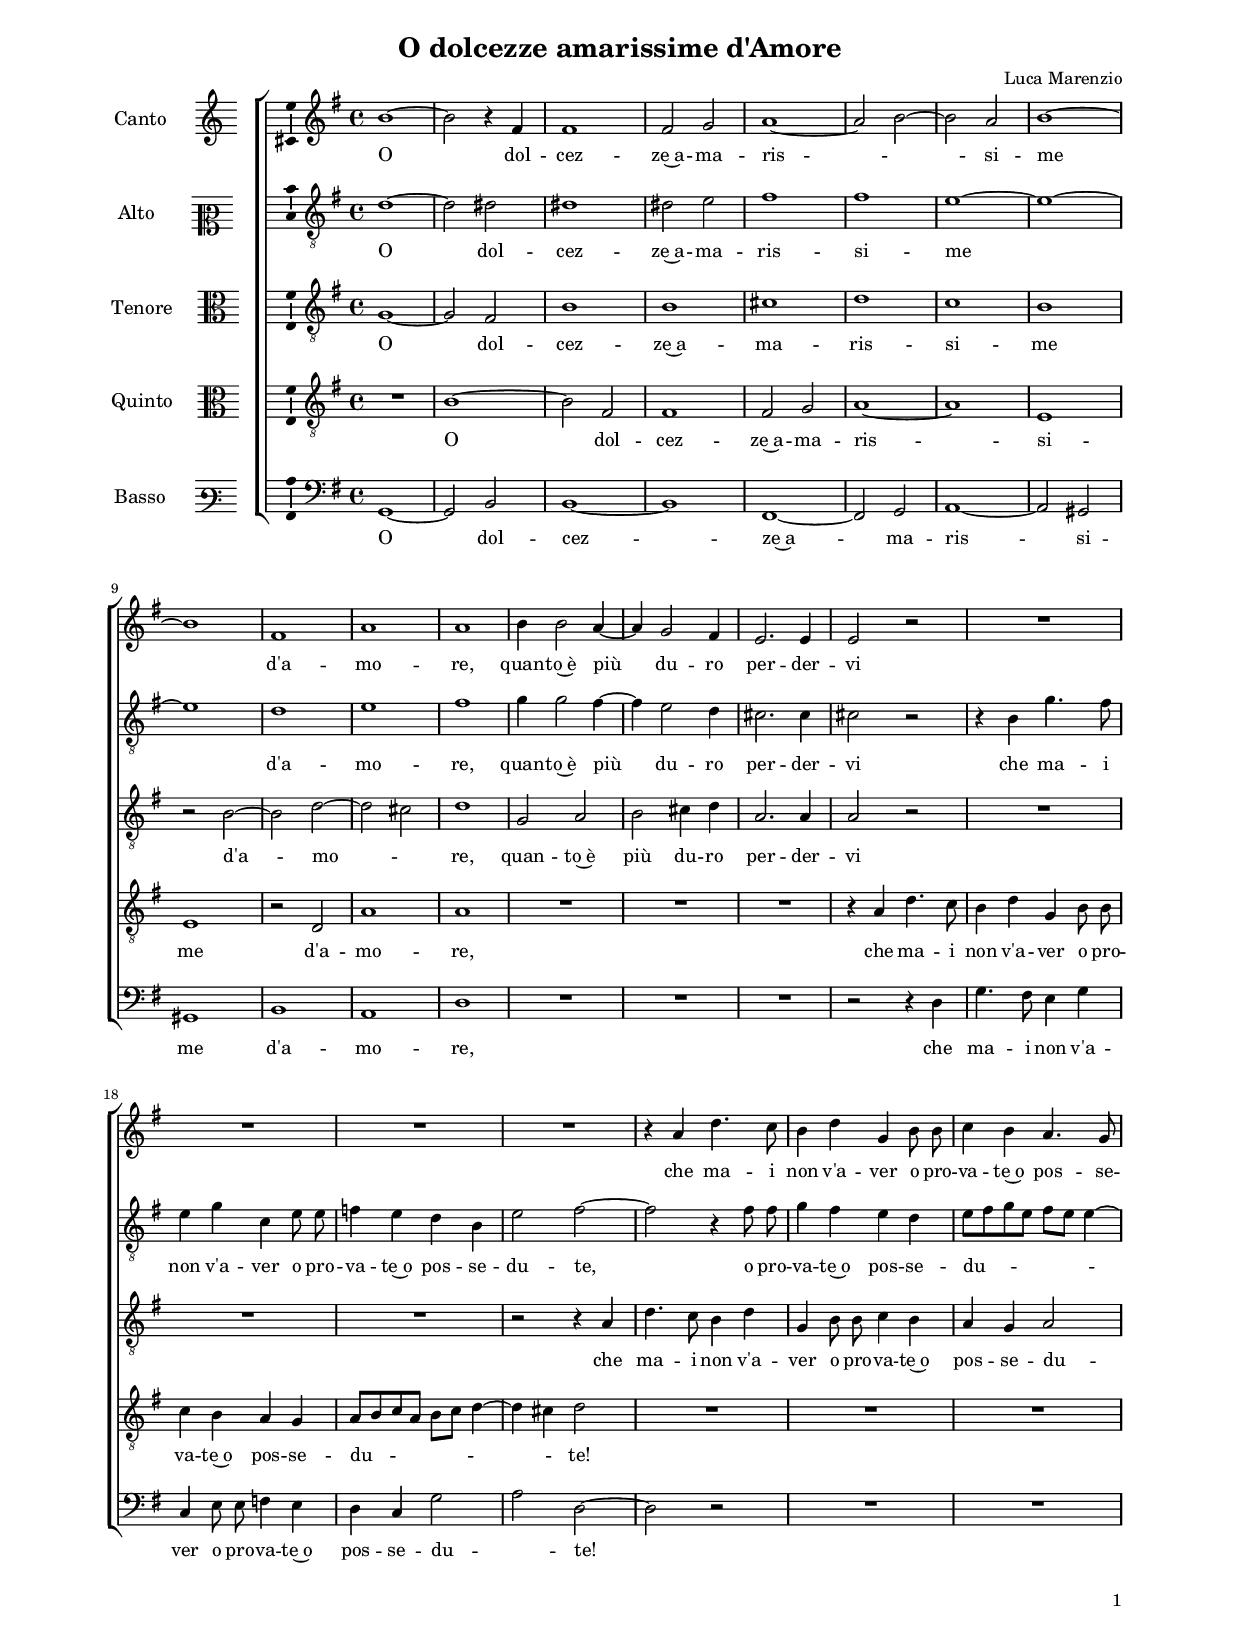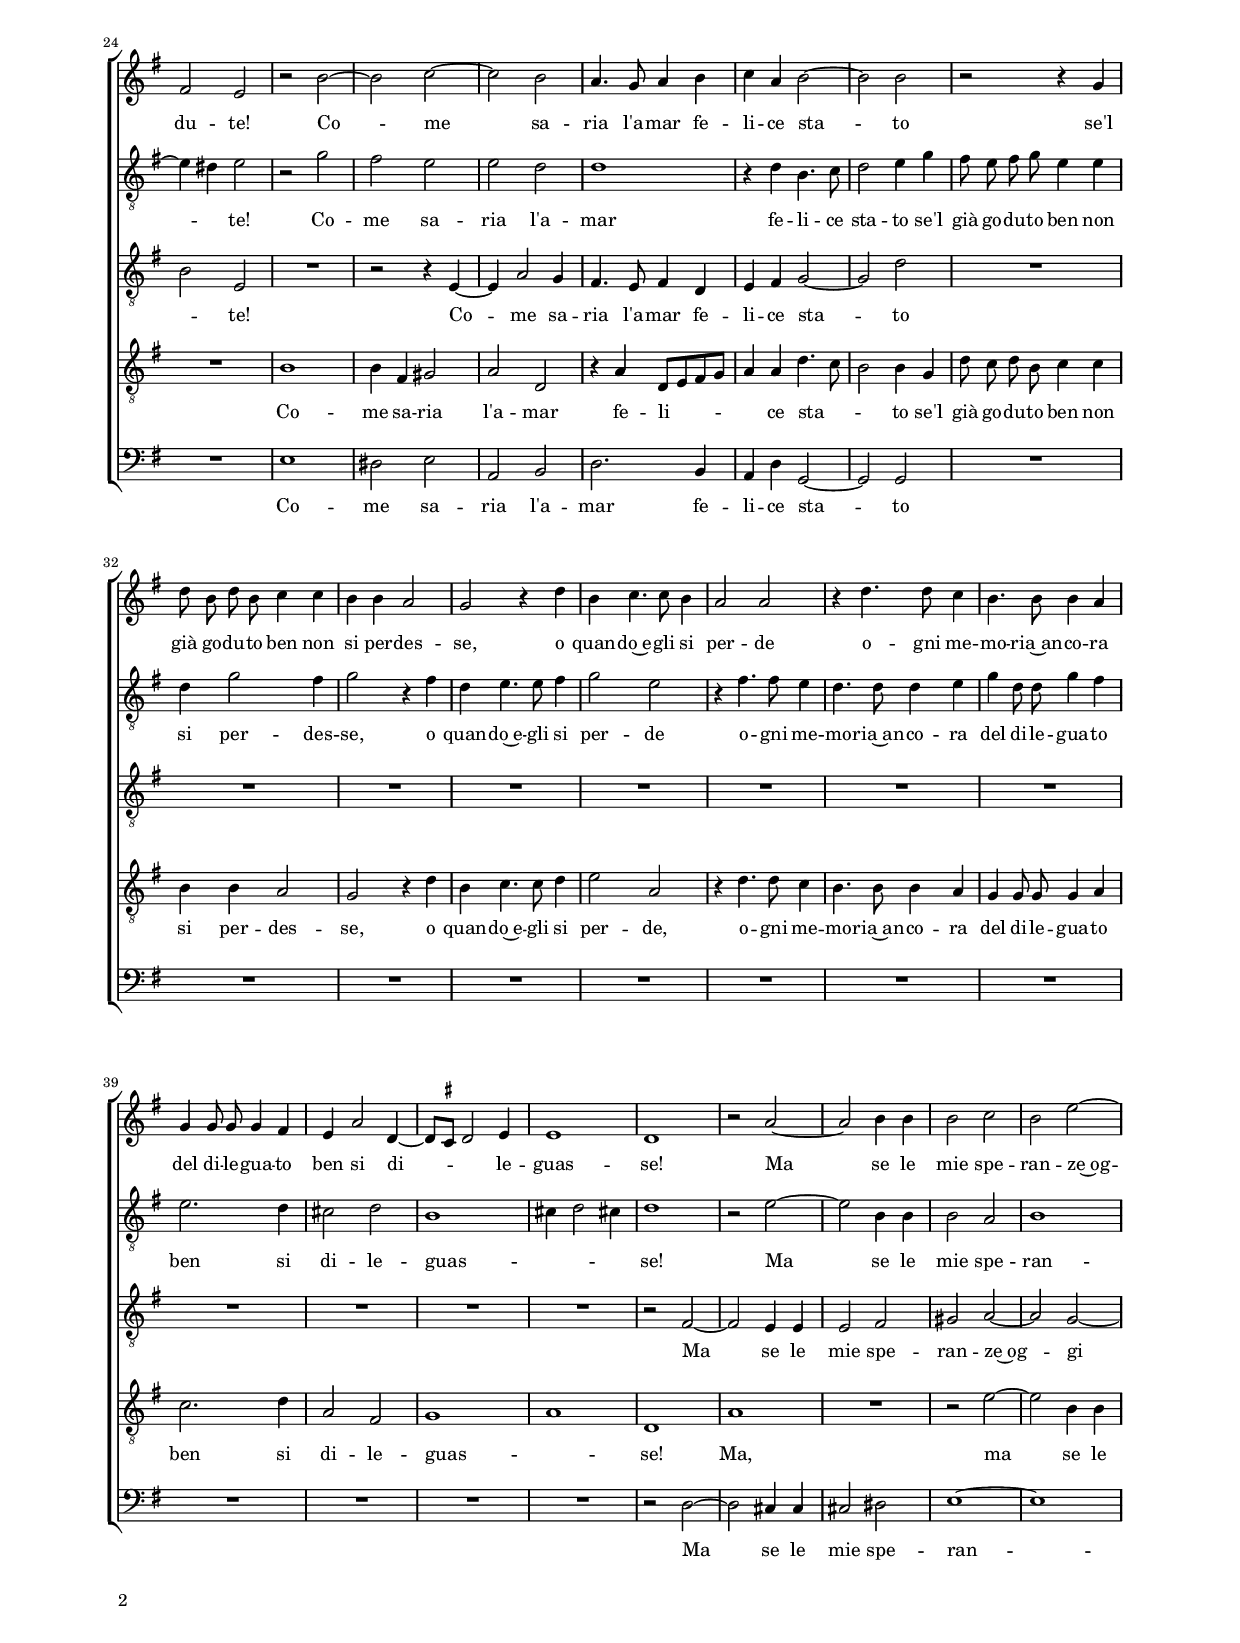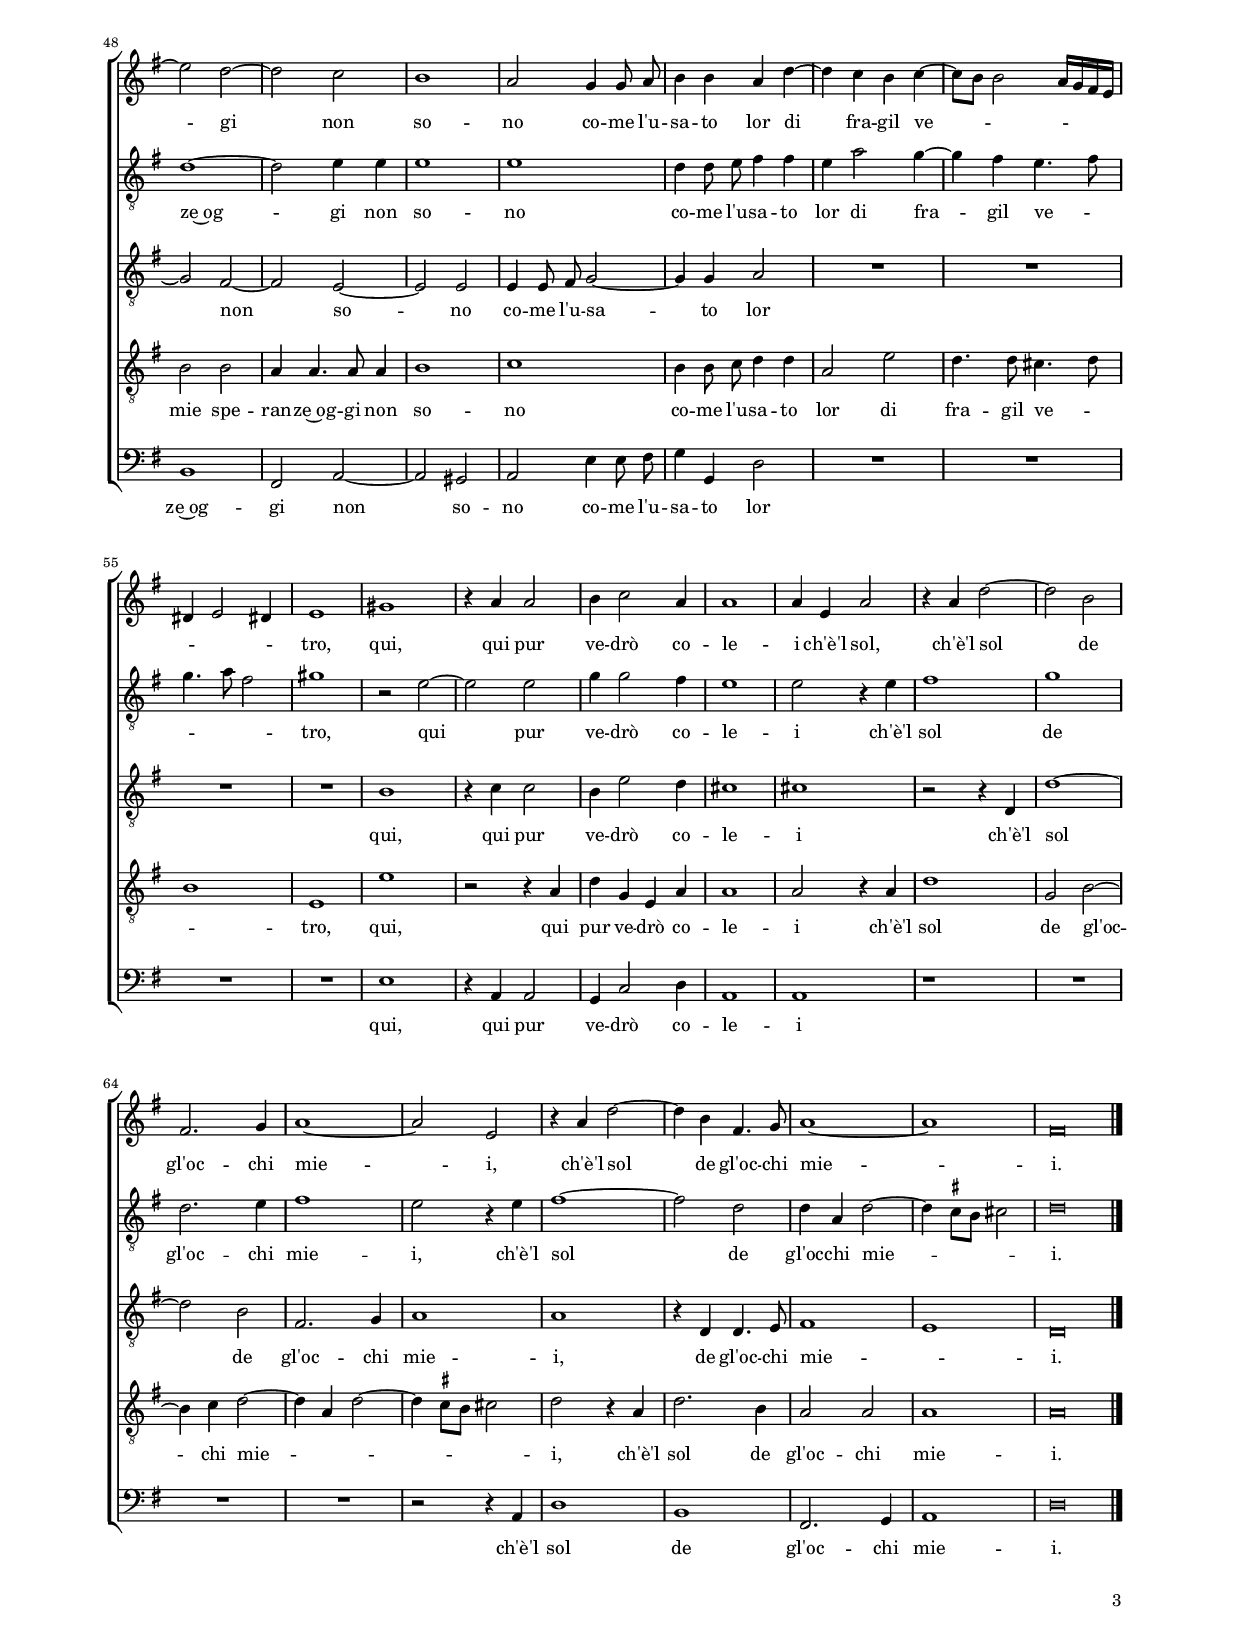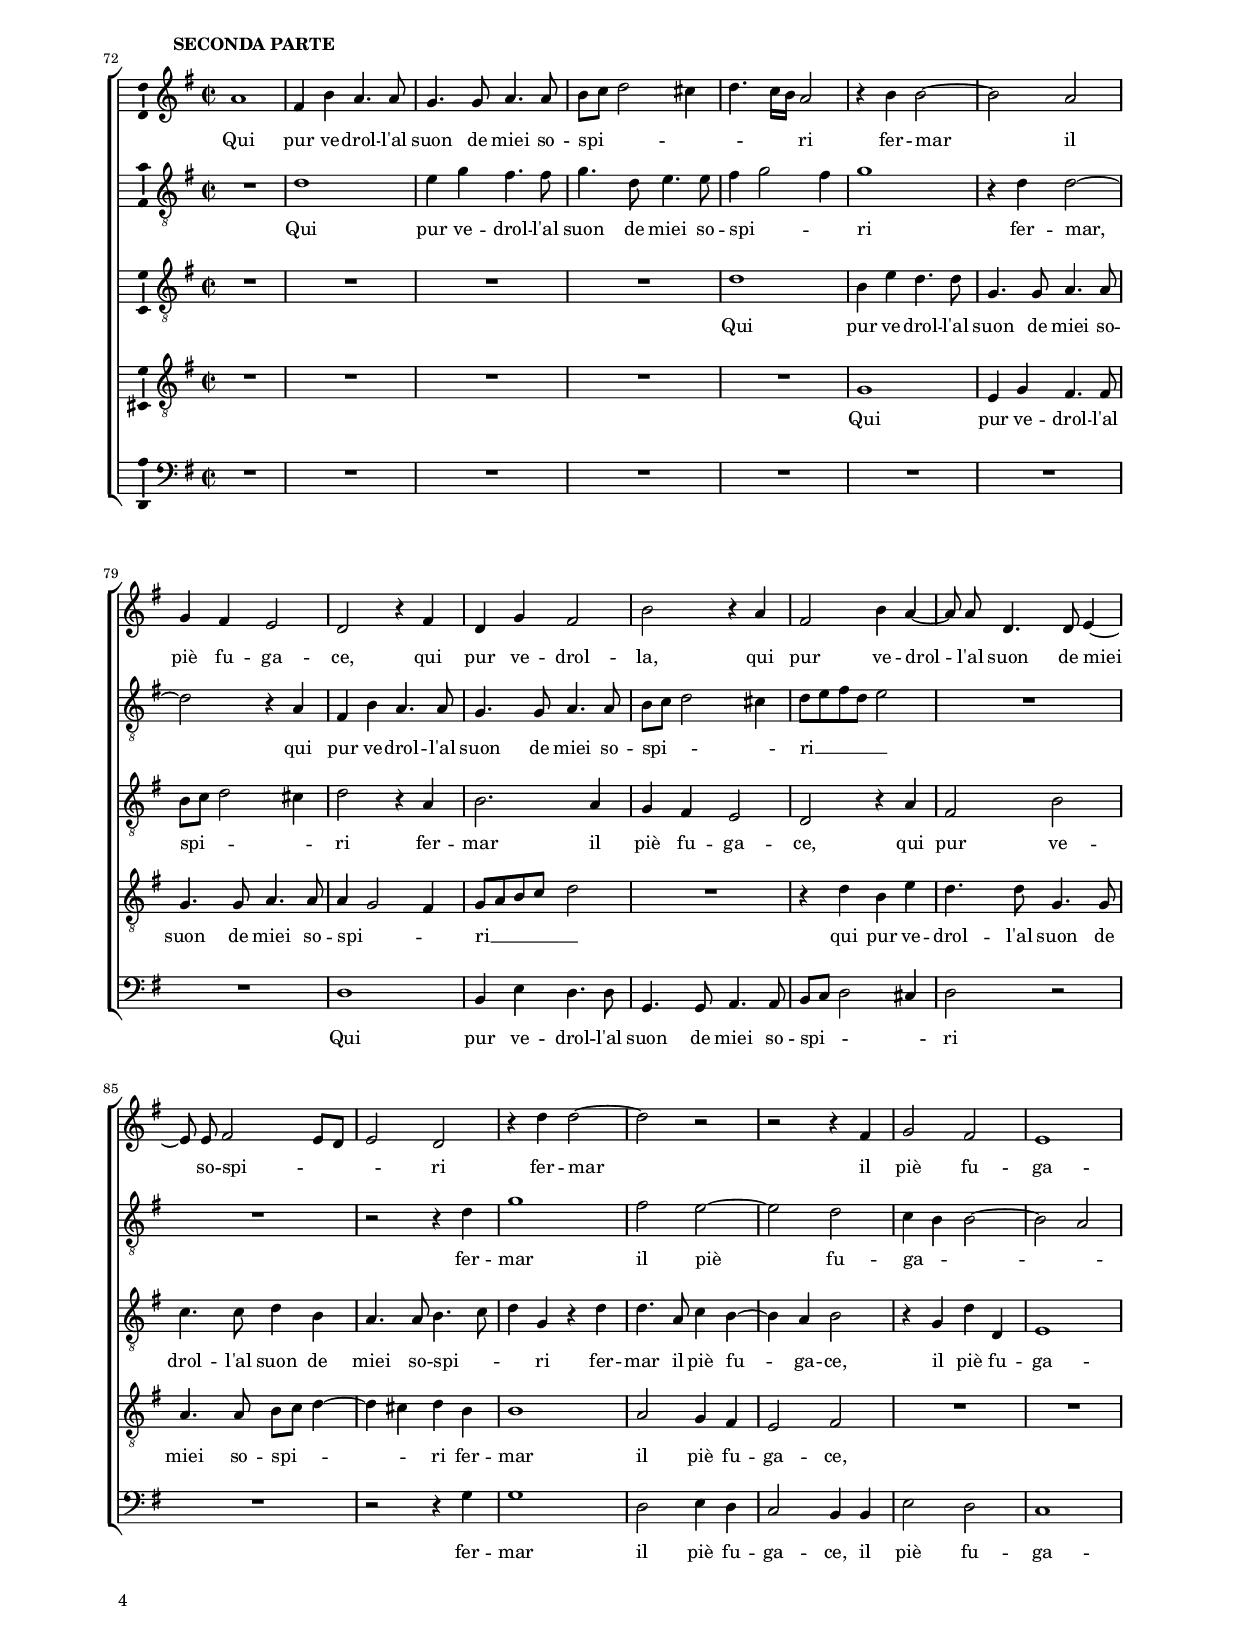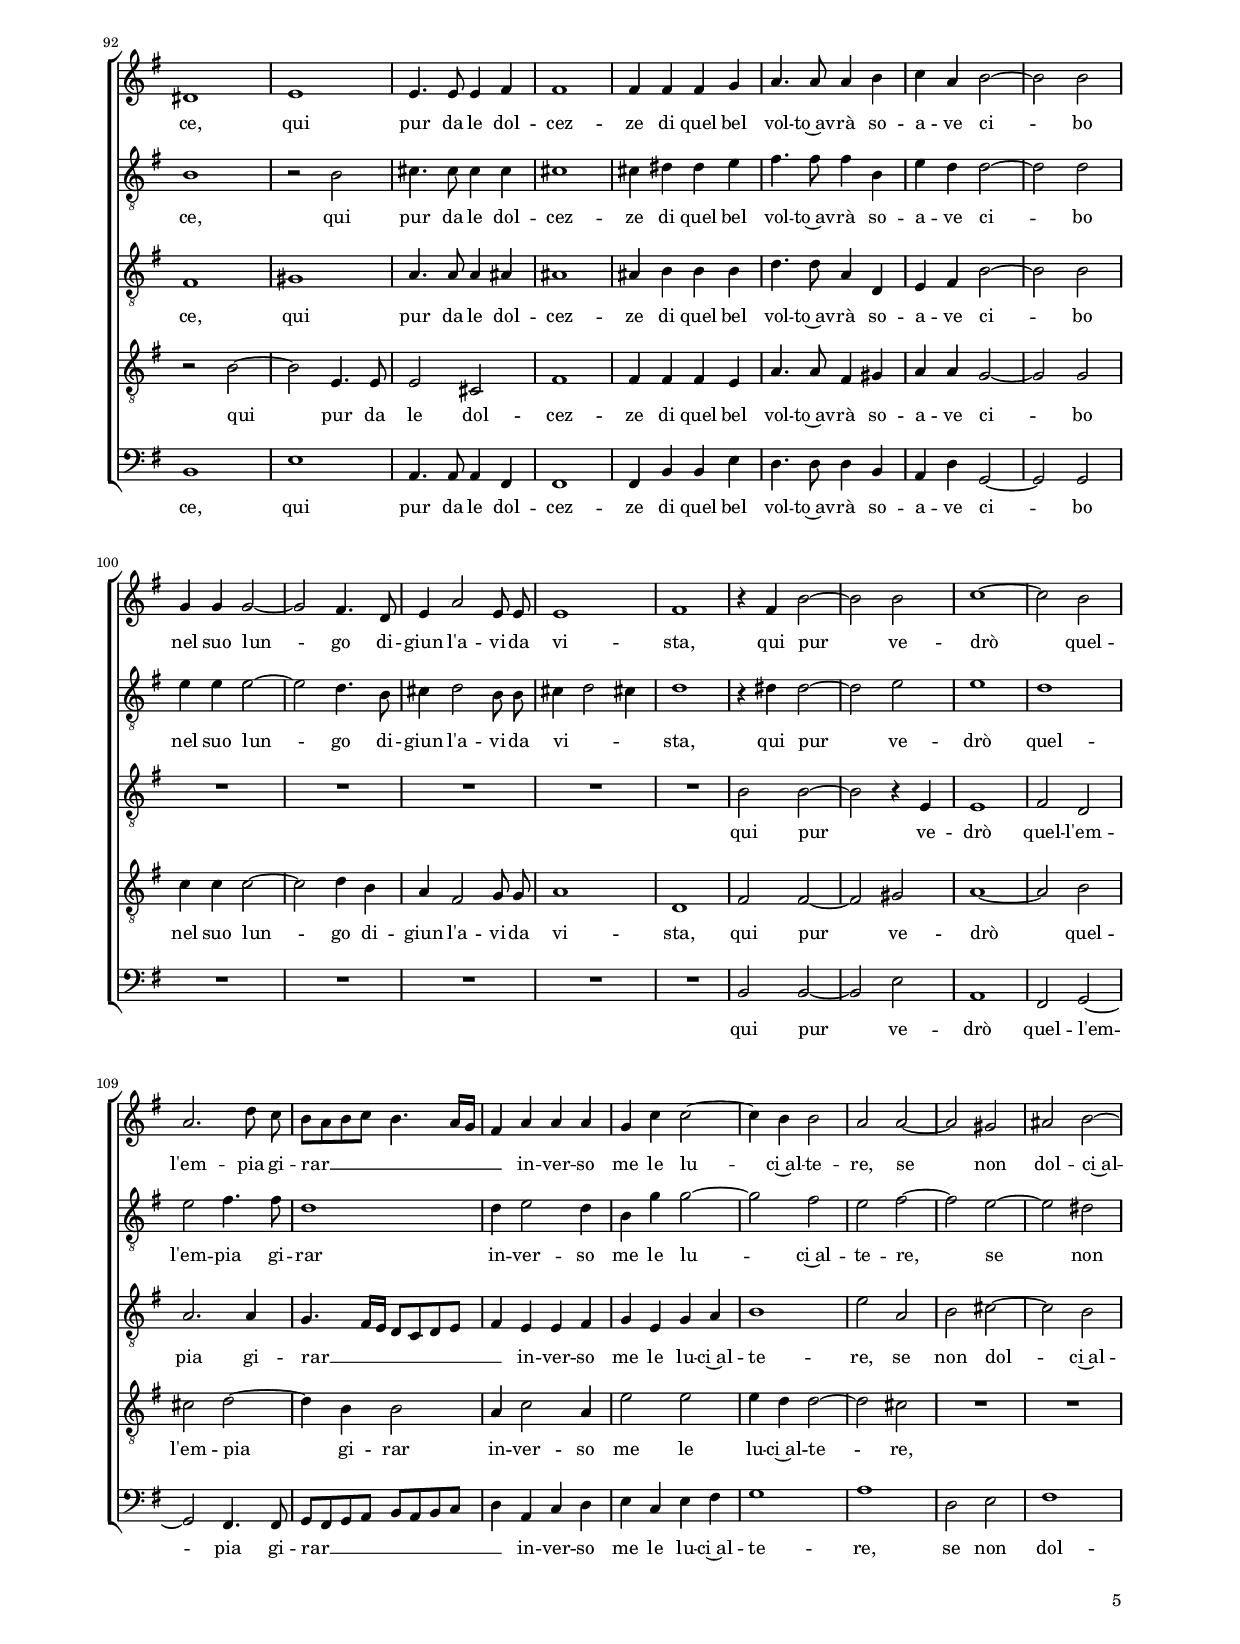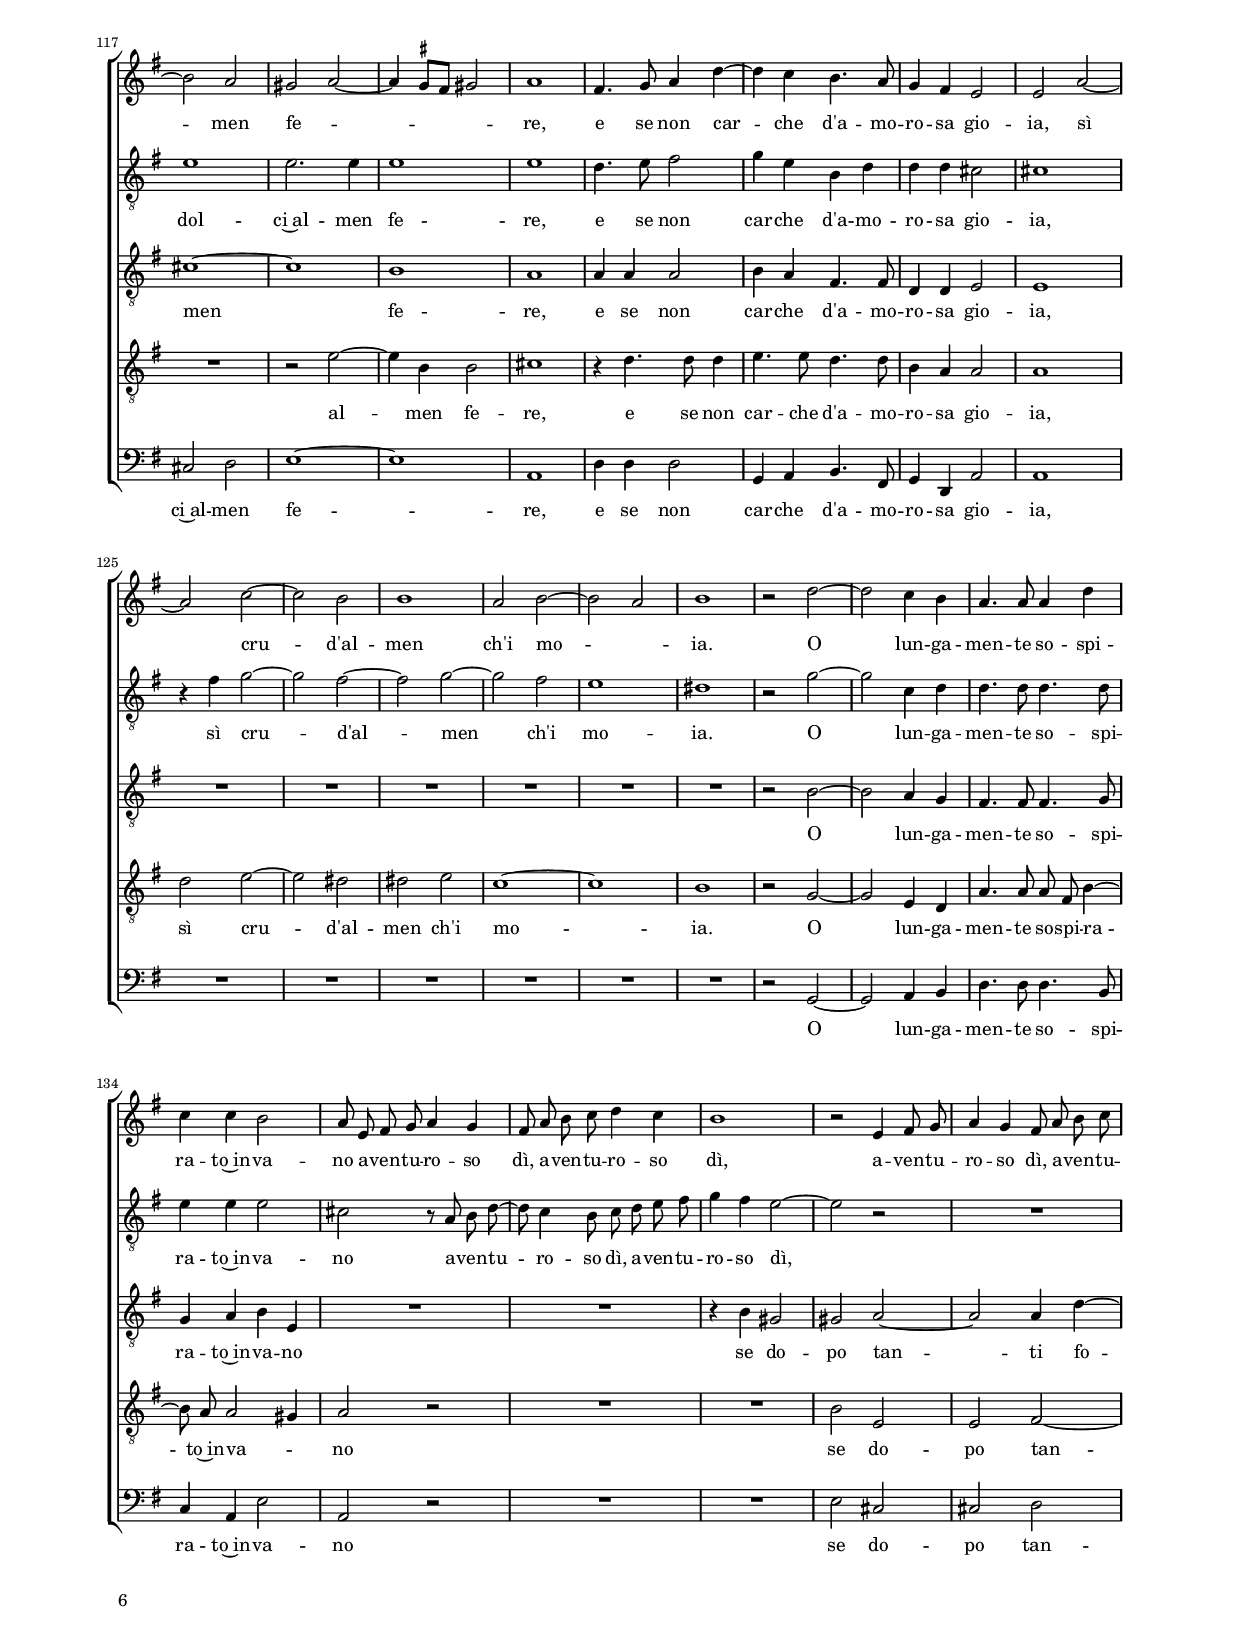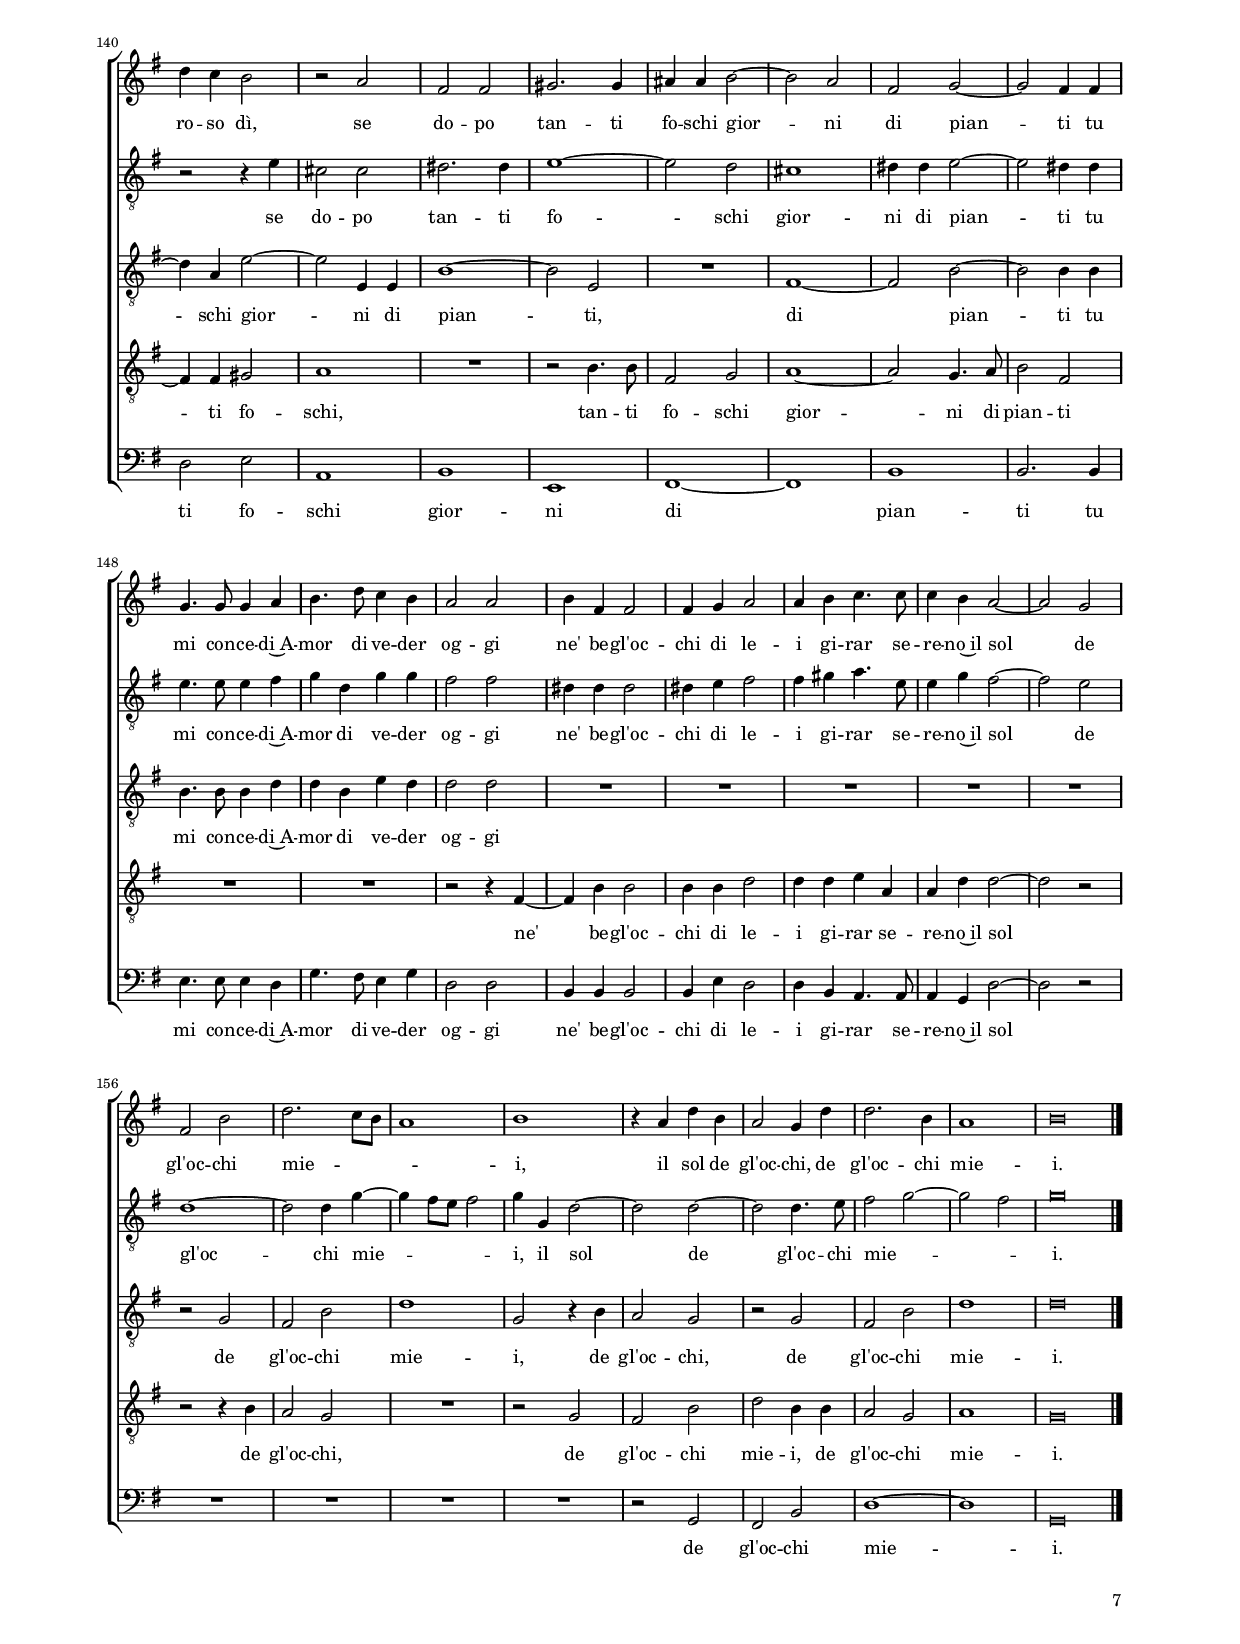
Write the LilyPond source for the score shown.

\header
{
  title="O dolcezze amarissime d'Amore"
  composer="Luca Marenzio"
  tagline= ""
}

\version "2.24.0"
\language deutsch
#(set-global-staff-size 15)
% #(set-default-paper-size "letter")
#(ly:set-option 'point-and-click #f)

	
	ficta = { \once \set suggestAccidentals = ##t }
	
	forget = #(define-music-function (music) (ly:music?) #{
		\accidentalStyle forget
		$music
		\accidentalStyle default
		#})
	


\paper
	{
	top-margin = 1.8 \cm
	bottom-margin = 1.2 \cm
	left-margin = 2 \cm
	right-margin = 2 \cm
	ragged-bottom = ##f
	ragged-last-bottom = ##f
	print-page-number = ##f
	score-system-spacing = #'((basic-distance . 16) (minimum-distance . 14) (padding . 5) (strechability . 150))
	system-system-spacing = #'((basic-distance . 16) (minimum-distance . 14) (padding . 5) (strechability . 150))
		oddFooterMarkup=\markup   \fill-line { "" \fromproperty #'page:page-number-string }
		evenFooterMarkup=\markup  \fill-line { \fromproperty #'page:page-number-string "" }
		last-bottom-spacing = #'((basic-distance . 12) (minimum-distance . 7) (padding . 4))
	systems-per-page = 3
%	page-count = 6
%	min-systems-per-page = 3
	}

global = {
	\key c \major
	\time 4/4 % \set Score.measureLength = #(ly:make-moment 2/1)
		\set Score.tempoHideNote = ##t
		\tempo 2 = 60
		\skip 1*2*35
		\set Score.measureLength = #(ly:make-moment 2/1)
		\skip 1*2 \bar "|."
	}
	

incipitcantus = \markup { \score {
	{
	\set Staff.instrumentName = \markup { \fontsize #1 "Canto" }
	\key c \major
	\clef violin
	s4 \bar ""
	}
	\layout  {
	raggedright = ##t
	indent = 1.8 \cm
	line-width = 2.5 \cm
	\context { \Staff \remove Time_signature_engraver }
	\override Staff.Clef.Y-extent = #'(0 . 0)
	}} \hspace #1 }
	  
	  
incipitaltus = \markup { \score {
	{
	\set Staff.instrumentName = \markup { \fontsize #1 "Alto" }
	\key c \major
	\clef mezzosoprano
	s4 \bar ""
	}
	\layout  {
	raggedright = ##t
	indent = 1.8 \cm
	line-width = 2.5 \cm
	\context { \Staff \remove Time_signature_engraver }
	\override Staff.Clef.Y-extent = #'(0 . 0)
	}} \hspace #1 }


incipittenor = \markup { \score {
	{
	\set Staff.instrumentName = \markup { \fontsize #1 "Tenore" }
	\key c \major
	\clef alto
	s4 \bar ""
	}
	\layout  {
	raggedright = ##t
	indent = 1.8 \cm
	line-width = 2.5 \cm
	\context { \Staff \remove Time_signature_engraver }
	\override Staff.Clef.Y-extent = #'(0 . 0)
	}} \hspace #1 }
	  
	  
incipitquintus = \markup { \score {
	{
	\set Staff.instrumentName = \markup { \fontsize #1 "Quinto" }
	\key c \major
	\clef alto
	s4 \bar ""
	}
	\layout  {
	raggedright = ##t
	indent = 1.8 \cm
	line-width = 2.5 \cm
	\context { \Staff \remove Time_signature_engraver }
	\override Staff.Clef.Y-extent = #'(0 . 0)
	}} \hspace #1 }
	  
	  
incipitbassus = \markup { \score {
	{
	\set Staff.instrumentName = \markup { \fontsize #1 "Basso" }
	\key c \major
	\clef varbaritone
	s4 \bar ""
	}
	\layout  {
	raggedright = ##t
	indent = 1.8 \cm
	line-width = 2.5 \cm
	\context { \Staff \remove Time_signature_engraver }
	\override Staff.Clef.Y-extent = #'(0 . 0)
	}} \hspace #1 }


cantus =  \relative c''
	{
	\autoBeamOff		
	e1~ e2 r4 h
	h1 h2 c
	d1~ d2 e2~
	e2 d e1~
%5
	e1 h |
	d1 d
	e4 e2 d4~ d4 c2 h4
	a2. a4 a2 r
	R1 R1
%10
	R1 R1 |
	r4 d g4. f8 e4 g c, e8 e 
	f4 e d4. c8 h2 a
	r2 e'2~ e2 f2~ 
	f2 e2 d4. c8 d4 e
%15
	f4 d e2~ e2 e2 |
	r2 r4 c g'8 e g e f4 f
	e4 e d2 c2 r4 g'
	e4 f4. f8 e4 d2 d
	r4 g4. g8 f4 e4. e8 e4 d
%20
	c4 c8 c c4 h a4 d2 g,4~ |
	g8[ \ficta fis8] g2 a4 a1
	g1 r2 d'2~
	d2 e4 e e2 f
	e2 a2~ a2 g2~
%25
	g2 f2 e1 |
	d2 c4 c8 d e4 e d g~
	g4 f4 e f4~ f8[ e8] e2 d16[ c h a]
	gis4 a2 gis!4 a1
	cis1 r4 d d2
%30
	e4 f2 d4 d1 |
	d4 a d2 r4 d g2~
	g2 e2 h2. c4
	d1~ d2 a2
	r4 d g2~ g4 e4 h4. c8
%35
	d1~ d1 |
	h\breve |
	}


altus =  \relative c'
	{
	\autoBeamOff
	g'1~ g2 gis2
	gis1 gis2 a
	h1 h
	a1~ a1~
%5
	a1 g |
	a1 h
	c4 c2 h4~ h4 a2 g4
	fis2. fis4 fis2 r
	r4 e c'4. h8 a4 c f, a8 a
%10
	b4 a g e a2 h~ |
	h2 r4 h8 h c4 h a g
	a8[ h c a] h[ a] a4~ a4 gis4 a2
	r2 c h a
	a2 g g1
%15
	r4 g e4. f8 g2 a4 c |
	h8 a h c a4 a g c2 h4
	c2 r4 h g4 a4. a8 h4
	c2 a r4 h4. h8 a4
	g4. g8 g4 a c g8 g c4 h
%20
	a2. g4 fis2 g |
	e1 fis4 g2 fis!4
	g1 r2 a~
	a2 e4 e e2 d
	e1 g~
%25
	g2 a4 a a1 |
	a1 g4 g8 a h4 h
	a4 d2 c4~ c4 h4 a4. h8
	c4. d8 h2 cis1
	r2 a2~ a2 a2
%30
	c4 c2 h4 a1 |
	a2 r4 a h1
	c1 g2. a4
	h1 a2 r4 a
	h1~ h2 g2
%35
	g4 d g2~ g4 \ficta fis8[ e] fis!2 |
	g\breve |
	}


tenor =  \relative c'
	{
	\autoBeamOff 
	c1~ c2 h2
	e1 e
	fis1 g
	f1 e
%5
	r2 e2~ e2 g2~ |
	g2 fis g1
	c,2 d e fis4 g
	d2. d4 d2 r
	R1 R1
%10
	R1 r2 r4 d |
	g4. f8 e4 g c, e8 e f4 e
	d4 c d2 e a,
	R1 r2 r4 a~
	a4 d2 c4 h4. a8 h4 g
%15
	a4 h c2~ c2 g'2 |
	R1 R1
	R1 R1
	R1 R1
	R1 R1
%20
	R1 R1 |
	R1 R1
	r2 h,2~ h2 a4 a
	a2 h cis d~
	d2 c2~ c2 h2~
%25
	h2 a2~ a2 a2 |
	a4 a8 h c2~ c4 c4 d2
	R1 R1
	R1 R1
	e1 r4 f f2
%30
	e4 a2 g4 fis1 |
	fis1 r2 r4 g,
	g'1~ g2 e2
	h2. c4 d1
	d1 r4 g, g4. a8
%35
	h1 a |
	g\breve |
	}


quintus  =  \relative c'
	{
	\autoBeamOff
	R1 e~
	e2 h h1
	h2 c d1~
	d1 a
%5
	a1 r2 g |
	d'1 d
	R1 R1
	R1 r4 d g4. f8
	e4 g c, e8 e f4 e d c
%10
	d8[ e f d] e8[ f] g4~ g4 fis4 g2 |
	R1 R1
	R1 R1
	e1 e4 h cis2
	d2 g, r4 d' g,8[ a h c]
%15
	d4 d g4. f8 e2 e4 c |
	g'8 f g e f4 f e e d2
	c2 r4 g' e f4. f8 g4
	a2 d, r4 g4. g8 f4
	e4. e8 e4 d c4 c8 c c4 d
%20
	f2. g4 d2 h |
	c1 d
	g,1 d'
	R1 r2 a'~
	a2 e4 e e2 e
%25
	d4 d4. d8 d4 e1 |
	f1 e4 e8 f g4 g
	d2 a' g4. g8 fis4. g8 
	e1 a,
	a'1 r2 r4 d, 
%30
	g4 c, a d d1 |
	d2 r4 d g1
	c,2 e2~ e4 f4 g2~ 
	g4 d4 g2~ g4 \ficta fis8[ e] fis!2
	g2 r4 d g2. e4
%35
	d2 d d1 |
	d\breve |
	}


bassus  =  \relative c
	{
	\autoBeamOff
	c1~ c2 e2
	e1~ e1
	h1~ h2 c2
	d1~ d2 cis2
%5
	cis1 e |
	d1 g
	R1 R1
	R1 r2 r4 g
	c4. h8 a4 c f, a8 a b4 a
%10
	g4 f c'2 d g,~ |
	g2 r R1
	R1 R1
	a1 gis2 a
	d,2 e g2. e4
%15
	d4 g c,2~ c2 c2 |
	R1 R1
	R1 R1
	R1 R1
	R1 R1
%20
	R1 R1 |
	R1 R1
	r2 g'2~ g2 fis4 fis
	fis2 gis a1~
	a1 e
%25
	h2 d2~ d2 cis2 |
	d2 a'4 a8 h c4 c, g'2
	R1 R1
	R1 R1
	a1 r4 d, d2
%30
	c4 f2 g4 d1 |
	d1 r
	R1 R1
	R1 r2 r4 d
	g1 e
%35
	h2. c4 d1 |
	g\breve |
	}


lyricscantus = \lyricmode {
	O dol -- cez -- ze~a -- ma -- ris -- _ si -- me d'a -- mo -- re,
	quan -- to~è più du -- ro per -- der -- vi che ma -- i
	non v'a -- ver o pro -- va -- te~o pos -- se -- du -- te!
	Co -- me sa -- ria l'a -- mar fe -- li -- ce sta -- to
	se'l già go -- du -- to ben non si per -- des -- se,
	o quan -- do~e -- gli si per -- de
	o -- gni me -- mo -- ria~an -- co -- ra
	del di -- le -- gua -- to ben si di -- _ le -- guas -- se!
	Ma se le mie spe -- ran -- ze~og -- gi non so -- no
	co -- me l'u -- sa -- to lor di fra -- gil ve -- _ _ _ _ _ tro,
	qui,
	qui pur ve -- drò co -- le -- i
	ch'è'l sol,
	ch'è'l sol de gl'oc -- chi mie -- i,
	ch'è'l sol de gl'oc -- chi mie -- i.	
	}


lyricsaltus = \lyricmode {
	O dol -- cez -- ze~a -- ma -- ris -- si -- me d'a -- mo -- re,
	quan -- to~è più du -- ro per -- der -- vi che ma -- i
	non v'a -- ver o pro -- va -- te~o pos -- se -- du -- te,
	o pro -- va -- te~o pos -- se -- du -- _ _ _ te!
	Co -- me sa -- ria l'a -- mar fe -- li -- ce sta -- to
	se'l già go -- du -- to ben non si per -- des -- se,
	o quan -- do~e -- gli si per -- de
	o -- gni me -- mo -- ria~an -- co -- ra
	del di -- le -- gua -- to ben si di -- le -- guas -- _ _ _ se!
	Ma se le mie spe -- ran -- ze~og -- gi non so -- no
	co -- me l'u -- sa -- to lor di fra -- gil ve -- _ _ _ _ tro,
	qui pur ve -- drò co -- le -- i
	ch'è'l sol de gl'oc -- chi mie -- i,
	ch'è'l sol de gl'oc -- chi mie -- _ _ i. 
	}


lyricstenor = \lyricmode {
	O dol -- cez -- ze~a -- ma -- ris -- si -- me d'a -- mo -- _ re,
	quan -- to~è più du -- ro per -- der -- vi che ma -- i
	non v'a -- ver o pro -- va -- te~o pos -- se -- du -- _ te!
	Co -- me sa -- ria l'a -- mar fe -- li -- ce sta -- to
	Ma se le mie spe -- ran -- ze~og -- gi non so -- no
	co -- me l'u -- sa -- to lor
	qui,
	qui pur ve -- drò co -- le -- i
	ch'è'l sol de gl'oc -- chi mie -- i,
	de gl'oc -- chi mie -- _ i. 
	}


lyricsquintus = \lyricmode {
	O dol -- cez -- ze~a -- ma -- ris -- si -- me d'a -- mo -- re,
	che ma -- i
	non v'a -- ver o pro -- va -- te~o pos -- se -- du -- _ _ _ te!
	Co -- me sa -- ria l'a -- mar fe -- li -- _ ce sta -- _ _ to
	se'l già go -- du -- to ben non si per -- des -- se,
	o quan -- do~e -- gli si per -- de,
	o -- gni me -- mo -- ria~an -- co -- ra
	del di -- le -- gua -- to ben si di -- le -- guas -- _ se!
	Ma,
	ma se le mie spe -- ran -- ze~og -- gi non so -- no
	co -- me l'u -- sa -- to lor di fra -- gil ve -- _ _ tro,
	qui,
	qui pur ve -- drò co -- le -- i
	ch'è'l sol de gl'oc -- chi mie -- _ _ _ _ i,
	ch'è'l sol de gl'oc -- chi mie -- i. 
	}


lyricsbassus = \lyricmode {
	O dol -- cez -- ze~a -- ma -- ris -- si -- me d'a -- mo -- re,
	che ma -- i
	non v'a -- ver o pro -- va -- te~o pos -- se -- du -- _ te!
	Co -- me sa -- ria l'a -- mar fe -- li -- ce sta -- to
	Ma se le mie spe -- ran -- ze~og -- gi non so -- no
	co -- me l'u -- sa -- to lor
	qui,
	qui pur ve -- drò co -- le -- i
	ch'è'l sol de gl'oc -- chi mie -- i. 
	}


\score
{  
	\transpose c g, {
	\new ChoirStaff \with { \override StaffGrouper.staff-staff-spacing.basic-distance = #12 }
	<<

	\new Staff << \global
	\new Voice="v1" {
		\set Staff.instrumentName=\incipitcantus
		\set Staff.midiInstrument = "reed organ"
		\clef violin
		\cantus }
	\new Lyrics \lyricsto "v1" {\lyricscantus }
	>>


	\new Staff << \global
	\new Voice="v2" {
		\set Staff.instrumentName=\incipitaltus
		\set Staff.midiInstrument = "reed organ"
				\clef "G_8" % violin
		\altus}
	\new Lyrics \lyricsto "v2" {\lyricsaltus }
	>>


	\new Staff << \global
	\new Voice="v3" {
		\set Staff.instrumentName=\incipittenor
		\set Staff.midiInstrument = "reed organ"
		\clef "G_8"
		\tenor }
	\new Lyrics \lyricsto "v3" {\lyricstenor }
	>>


	\new Staff << \global
	\new Voice="v5" {
		\set Staff.instrumentName=\incipitquintus
		\set Staff.midiInstrument = "reed organ"
		\clef "G_8"
		\quintus}
	\new Lyrics \lyricsto "v5" {\lyricsquintus }
	>>


	\new Staff << \global
	\new Voice="v4" {
		\set Staff.instrumentName=\incipitbassus
		\set Staff.midiInstrument = "reed organ"
		\clef bass
		\bassus }
	\new Lyrics \lyricsto "v4" {\lyricsbassus}
	>>

	>>
	} % transpose

	\layout
	{
	indent = 2.5 \cm
	\context { \Lyrics \override VerticalAxisGroup.nonstaff-relatedstaff-spacing.padding = #1.4 }
	\context { \Staff \consists Ambitus_engraver }
	\context { \Score \override BarNumber.padding = #2 }
	\context { \Voice \override NoteHead.style = #'baroque }
	}

\midi
	{
	}

}

%%%%%%%%%%%%%%%%%%%%  SECUNDA PARS %%%%%%%%%%%%%%%%%%%%


global = {
	\key c \major
	\time 2/2 % 
	\set Score.tempoHideNote = ##t
	\tempo 2 = 60
	\set Score.barNumberVisibility = #all-bar-numbers-visible \bar ""
	\set Score.currentBarNumber = #72
	\skip 1*92 \set Score.measureLength = #(ly:make-moment 2/1)
	\skip 1*2 \bar "|."
	}


cantus =  \relative c''
	{
	\autoBeamOff
	d1 h4 e d4. d8	
	c4. c8 d4. d8 e[ f] g2 fis4
	g4. f16[ e] d2 r4 e e2~
	e2 d c4 h a2
%5
	g2 r4 h g c h2 |
	e2 r4 d h2 e4 d~
	d8 d g,4. g8 a4~ a8 a8 h2 a8[ g]
	a2 g r4 g' g2~
	g2 r r r4 h,
%10
	c2 h a1 |
	gis1 a
	a4. a8 a4 h h1
	h4 h h c d4. d8 d4 e
	f4 d e2~ e2 e2
%15
	c4 c c2~ c2 h4. g8 |
	a4 d2 a8 a a1
	h1 r4 h e2~
	e2 e f1~
	f2 e d2. g8 f
%20
	e8[ d e f] e4. d16[ c] h4 d d d |
	c4 f f2~ f4 e4 e2
	d2 d2~ d2 cis2
	dis2 e2~ e2 d2
	cis2 d2~ d4 \ficta cis8[ h] cis!2
%25
	d1 h4. c8 d4 g~ |
	g4 f e4. d8 c4 h a2
	a2 d2~ d2 f2~
	f2 e e1
	d2 e2~ e2 d2
%30
	e1 r2 g~ |
	g2 f4 e d4. d8 d4 g
	f4 f e2 d8 a h c d4 c
	h8 d e f g4 f e1
	r2 a,4 h8 c d4 c h8 d e f
%35
	g4 f e2 r d |
	h2 h cis2. cis4
	dis4 dis e2~ e2 d2
	h2 c2~ c2 h4 h
	c4. c8 c4 d e4. g8 f4 e
%40
	d2 d e4 h h2 |
	h4 c d2 d4 e f4. f8
	f4 e d2~ d2 c2
	h2 e g2. f8[ e]
	d1 e
%45
	r4 d g e d2 c4 g' |
	g2. e4 d1
	e\breve |
	}


altus =  \relative c'
	{
	\autoBeamOff
	R1 g'
	a4 c h4. h8 c4. g8 a4. a8
	h4 c2 h4 c1
	r4 g g2~ g2 r4 d
%5
	h4 e d4. d8 c4. c8 d4. d8 |
	e8[ f] g2 fis4 g8[ a h g] a2
	R1 R1
	r2 r4 g c1
	h2 a2~ a2 g2
%10
	f4 e e2~ e2 d2 |
	e1 r2 e
	fis4. fis8 fis4 fis fis1
	fis4 gis gis a h4. h8 h4 e,
	a4 g g2~ g2 g2
%15
	a4 a a2~ a2 g4. e8 |
	fis4 g2 e8 e fis4 g2 fis!4
	g1 r4 gis gis2~
	gis2 a a1
	g1 a2 h4. h8
%20
	g1 g4 a2 g4 |
	e4 c' c2~ c2 h2
	a2 h2~ h2 a2~
	a2 gis a1
	a2. a4 a1
%25
	a1 g4. a8 h2 |
	c4 a e g g g fis2
	fis1 r4 h c2~
	c2 h2~ h2 c2~
	c2 h a1
%30
	gis1 r2 c~ |
	c2 f,4 g g4. g8 g4. g8
	a4 a a2 fis r8 d e g~
	g8 f4 e8 f g a h c4 h a2~ 
	a2 r R1
%35
	r2 r4 a fis2 fis |
	gis2. gis4 a1~
	a2 g fis1
	gis4 gis a2~ a2 gis!4 gis
	a4. a8 a4 h c4 g c c
%40
	h2 h gis4 gis gis2 |
	gis4 a h2 h4 cis d4. a8
	a4 c h2~ h2 a2
	g1~ g2 g4 c~
	c4 h8[ a] h2 c4 c, g'2~
%45
	g2 g2~ g2 g4. a8 |
	h2 c2~ c2 h2
	c\breve |
	}


tenor =  \relative c'
	{
	\autoBeamOff 
	R1 R1
	R1 R1
	g'1 e4 a g4. g8
	c,4. c8 d4. d8 e[ f] g2 fis4
%5
	g2 r4 d e2. d4 |
	c4 h a2 g r4 d'
	h2 e f4. f8 g4 e
	d4. d8 e4. f8 g4 c, r g'
	g4. d8 f4 e4~ e4 d4 e2
%10
	r4 c g' g, a1 |
	h1 cis
	d4. d8 d4 dis dis1
	dis4 e e e g4. g8 d4 g,
	a4 h e2~ e2 e2
%15
	R1 R1 |
	R1 R1
	R1 e2 e~
	e2 r4 a, a1
	h2 g d'2. d4
%20
	c4. h16[ a] g8[ f g a] h4 a a h |
	c4 a c d e1
	a2 d, e fis~
	fis2 e fis1~
	fis1 e
%25
	d1 d4 d d2 |
	e4 d h4. h8 g4 g a2
	a1 R1
	R1 R1
	R1 R1
%30
	R1 r2 e'~ |
	e2 d4 c h4. h8 h4. c8
	c4 d e a, R1
	R1 r4 e' cis2
	cis2 d2~ d2 d4 g~
%35
	g4 d a'2~ a2 a,4 a |
	e'1~ e2 a,2
	R1 h~
	h2 e2~ e2 e4 e
	e4. e8 e4 g g e a g
%40
	g2 g R1 |
	R1 R1
	R1 R1
	r2 c, h e
	g1 c,2 r4 e
%45
	d2 c r c |
	h2 e g1
	g\breve |
	}


quintus  =  \relative c'
	{
	\autoBeamOff
	R1 R1
	R1 R1
	R1 c1
	a4 c h4. h8 c4. c8 d4. d8
%5
	d4 c2 h4 c8[ d e f] g2 |
	R1 r4 g e a
	g4. g8 c,4. c8 d4. d8 e[ f] g4~
	g4 fis g e e1
	d2 c4 h a2 h
%10
	R1 R1 |
	r2 e2~ e2 a,4. a8
	a2 fis h1
	h4 h h a d4. d8 h4 cis
	d4 d c2~ c2 c2
%15
	f4 f f2~ f2 g4 e |
	d4 h2 c8 c d1
	g,1 h2 h~
	h2 cis d1~
	d2 e fis g~
%20
	g4 e e2 d4 f2 d4 |
	a'2 a a4 g g2~
	g2 fis R1
	R1 R1
	r2 a2~ a4 e4 e2
%25
	fis1 r4 g4. g8 g4 |
	a4. a8 g4. g8 e4 d d2
	d1 g2 a~
	a2 gis gis a
	f1~ f1
%30
	e1 r2 c~ |
	c2 a4 g d'4. d8 d h e4~
	e8 d d2 cis4 d2 r
	R1 R1
	e2 a, a h~
%35
	h4 h cis2 d1 |
	R1 r2 e4. e8
	h2 c d1~
	d2 c4. d8 e2 h
	R1 R1
%40
	r2 r4 h4~ h4 e4 e2 |
	e4 e g2 g4 g a d,
	d4 g g2~ g2 r2
	r2 r4 e d2 c
	R1 r2 c
%45
	h2 e g2 e4 e |
	d2 c d1
	c\breve |
	}


bassus  =  \relative c
	{
	\autoBeamOff
	R1 R1
	R1 R1
	R1 R1
	R1 R1
%5
	g'1 e4 a g4. g8 |
	c,4. c8 d4. d8 e[ f] g2 fis4
	g2 r R1
	r2 r4 c c1
	g2 a4 g f2 e4 e
%10
	a2 g f1 |
	e1 a
	d,4. d8 d4 h h1
	h4 e e a g4. g8 g4 e
	d4 g c,2~ c2 c2
%15
	R1 R1 |
	R1 R1
	R1 e2 e~
	e2 a d,1
	h2 c2~ c2 h4. h8
%20
	c8[ h c d] e[ d e f] g4 d f g |
	a4 f a h c1
	d1 g,2 a
	h1 fis2 g
	a1~ a1
%25
	d,1 g4 g g2 |
	c,4 d e4. h8 c4 g d'2
	d1 R1
	R1 R1
	R1 R1
%30
	R1 r2 c~ |
	c2 d4 e g4. g8 g4. e8
	f4 d a'2 d, r
	R1 R1
	a'2 fis fis2 g
%35
	g2 a d,1 |
	e1 a,1
	h1~ h1
	e1 e2. e4
	a4. a8 a4 g c4. h8 a4 c
%40
	g2 g e4 e e2 |
	e4 a g2 g4 e d4. d8
	d4 c g'2~ g2 r2
	R1 R1
	R1 R1
%45
	r2 c, h2 e
	g1~ g1
	c,\breve |
	}


lyricscantus = \lyricmode {
	Qui pur ve -- drol -- l'al suon de miei so -- spi -- _ _ _ _ ri
	fer -- mar il piè fu -- ga -- ce,
	qui pur ve -- drol -- la,
	qui pur ve -- drol -- l'al suon de miei so -- spi -- _ _ ri
	fer -- mar il piè fu -- ga -- ce,
	qui pur da le dol -- cez -- ze 
	di quel bel vol -- to~av -- rà so -- a -- ve ci -- bo
	nel suo lun -- go di -- giun l'a -- vi -- da vi -- sta,
	qui pur ve -- drò quel -- l'em -- pia gi -- rar __ _ _ _ in -- ver -- so me le lu -- ci~al -- te -- re,
	se non dol -- ci~al -- men fe -- _ _ _ re,
	e se non car -- che d'a -- mo -- ro -- sa gio -- ia,
	sì cru -- d'al -- men ch'i mo -- _ ia.
	O lun -- ga -- men -- te so -- spi -- ra -- to~in -- va -- no
	a -- ven -- tu -- ro -- so dì,
	a -- ven -- tu -- ro -- so dì,
	a -- ven -- tu -- ro -- so dì,
	a -- ven -- tu -- ro -- so dì,
	se do -- po tan -- ti fo -- schi gior -- ni di pian -- ti
	tu mi con -- ce -- di~A -- mor di ve -- der og -- gi
	ne' be -- gl'oc -- chi di le -- i
	gi -- rar se -- re -- no~il sol de gl'oc -- chi mie -- _ _ i,
	il sol de gl'oc -- chi,
	de gl'oc -- chi mie -- i.
	}


lyricsaltus = \lyricmode {
	Qui pur ve -- drol -- l'al suon de miei so -- spi -- _ _ ri
	fer -- mar,
	qui pur ve -- drol -- l'al suon de miei so -- spi -- _ _ ri __ _
	fer -- mar il piè fu -- ga -- _ _ _ ce,
	qui pur da le dol -- cez -- ze 
	di quel bel vol -- to~av -- rà so -- a -- ve ci -- bo
	nel suo lun -- go di -- giun l'a -- vi -- da vi -- _ _ sta,
	qui pur ve -- drò quel -- l'em -- pia gi -- rar in -- ver -- so me le lu -- ci~al -- te -- re,
	se non dol -- ci~al -- men fe -- re,
	e se non car -- che d'a -- mo -- ro -- sa gio -- ia,
	sì cru -- d'al -- men ch'i mo -- ia.
	O lun -- ga -- men -- te so -- spi -- ra -- to~in -- va -- no
	a -- ven -- tu -- ro -- so dì,
	a -- ven -- tu -- ro -- so dì,
	se do -- po tan -- ti fo -- schi gior -- ni di pian -- ti
	tu mi con -- ce -- di~A -- mor di ve -- der og -- gi
	ne' be -- gl'oc -- chi di le -- i
	gi -- rar se -- re -- no~il sol de gl'oc -- chi mie -- _ _ i,
	il sol de gl'oc -- chi mie -- _ _ i.
	}


lyricstenor = \lyricmode {
	Qui pur ve -- drol -- l'al suon de miei so -- spi -- _ _ ri
	fer -- mar il piè fu -- ga -- ce,
	qui pur ve -- drol -- l'al suon de miei so -- spi -- _ _ ri
	fer -- mar il piè fu -- ga -- ce,
	il piè fu -- ga -- ce,
	qui pur da le dol -- cez -- ze 
	di quel bel vol -- to~av -- rà so -- a -- ve ci -- bo
	qui pur ve -- drò quel -- l'em -- pia gi -- rar __ _ _ _ in -- ver -- so me le lu -- ci~al -- te -- re,
	se non dol -- ci~al -- men fe -- re,
	e se non car -- che d'a -- mo -- ro -- sa gio -- ia,
	O lun -- ga -- men -- te so -- spi -- ra -- to~in -- va -- no
	se do -- po tan -- ti fo -- schi gior -- ni di pian -- ti,
	di pian -- ti
	tu mi con -- ce -- di~A -- mor di ve -- der og -- gi
	de gl'oc -- chi mie -- i,
	de gl'oc -- chi,
	de gl'oc -- chi mie -- i.
	}


lyricsquintus = \lyricmode {
	Qui pur ve -- drol -- l'al suon de miei so -- spi -- _ _ ri __ _
	qui pur ve -- drol -- l'al suon de miei so -- spi -- _ _ ri
	fer -- mar il piè fu -- ga -- ce,
	qui pur da le dol -- cez -- ze 
	di quel bel vol -- to~av -- rà so -- a -- ve ci -- bo
	nel suo lun -- go di -- giun l'a -- vi -- da vi -- sta,
	qui pur ve -- drò quel -- l'em -- pia gi -- rar in -- ver -- so me le lu -- ci~al -- te -- re,
	al -- men fe -- re,
	e se non car -- che d'a -- mo -- ro -- sa gio -- ia,
	sì cru -- d'al -- men ch'i mo -- ia.
	O lun -- ga -- men -- te so -- spi -- ra -- to~in -- va -- _ no
	se do -- po tan -- ti fo -- schi,
	tan -- ti fo -- schi gior -- ni di pian -- ti
	ne' be -- gl'oc -- chi di le -- i
	gi -- rar se -- re -- no~il sol de gl'oc -- chi,
	de gl'oc -- chi mie -- i,
	de gl'oc -- chi mie -- i.
	}


lyricsbassus = \lyricmode {
	Qui pur ve -- drol -- l'al suon de miei so -- spi -- _ _ ri
	fer -- mar il piè fu -- ga -- ce,
	il piè fu -- ga -- ce,
	qui pur da le dol -- cez -- ze 
	di quel bel vol -- to~av -- rà so -- a -- ve ci -- bo
	qui pur ve -- drò quel -- l'em -- pia gi -- rar __ _ _ in -- ver -- so me le lu -- ci~al -- te -- re,
	se non dol -- ci~al -- men fe -- re,
	e se non car -- che d'a -- mo -- ro -- sa gio -- ia,
	O lun -- ga -- men -- te so -- spi -- ra -- to~in -- va -- no
	se do -- po tan -- ti fo -- schi gior -- ni di pian -- ti
	tu mi con -- ce -- di~A -- mor di ve -- der og -- gi
	ne' be -- gl'oc -- chi di le -- i
	gi -- rar se -- re -- no~il sol de gl'oc -- chi mie -- i.
	}


\score
	{  
	\transpose c g, {
	\new ChoirStaff \with { \override StaffGrouper.staff-staff-spacing.basic-distance = #12 }
	<<

	\new Staff <<\global
	\new Voice="v1" {
	  %\set Staff.instrumentName=Cantus
		\set Staff.midiInstrument = "reed organ"
		\clef violin
		\cantus }
	\new Lyrics \lyricsto "v1" {\lyricscantus }
	>>


	\new Staff << \global
	\new Voice="v2" {
	  %\set Staff.instrumentName=Altus
		\set Staff.midiInstrument = "reed organ"
		\clef "G_8" % violin
		\altus}
	\new Lyrics \lyricsto "v2" {\lyricsaltus }
	>>


	\new Staff <<\global
	\new Voice="v3" {
	  %\set Staff.instrumentName=Tenor
		\set Staff.midiInstrument = "reed organ"
		\clef "G_8"
		\tenor }
	\new Lyrics \lyricsto "v3" {\lyricstenor }
	>>


	\new Staff << \global
	\new Voice="v5" {
	  %\set Staff.instrumentName=Quintus
		\set Staff.midiInstrument = "reed organ"
		\clef "G_8"
		\quintus}
	\new Lyrics \lyricsto "v5" {\lyricsquintus }
	>>


	\new Staff <<\global
	\new Voice="v4" {
	  %\set Staff.instrumentName=Bassus
		\set Staff.midiInstrument = "reed organ"
		\clef bass
		\bassus }
	\new Lyrics \lyricsto "v4" {\lyricsbassus}
	>>
	
	>>
	} % transpose

	\layout
	{
	indent = 0 \cm
	\context { \Lyrics \override VerticalAxisGroup.nonstaff-relatedstaff-spacing.padding = #1.4 }
	\context { \Staff \consists Ambitus_engraver }
	\context { \Score \override BarNumber.padding = #2 }
	\context { \Voice \override NoteHead.style = #'baroque }
	}

	\header { piece = \markup { \raise #2 \hspace #7 \bold "SECONDA PARTE"} }

\midi
	{
	}
	
}

% EOF
